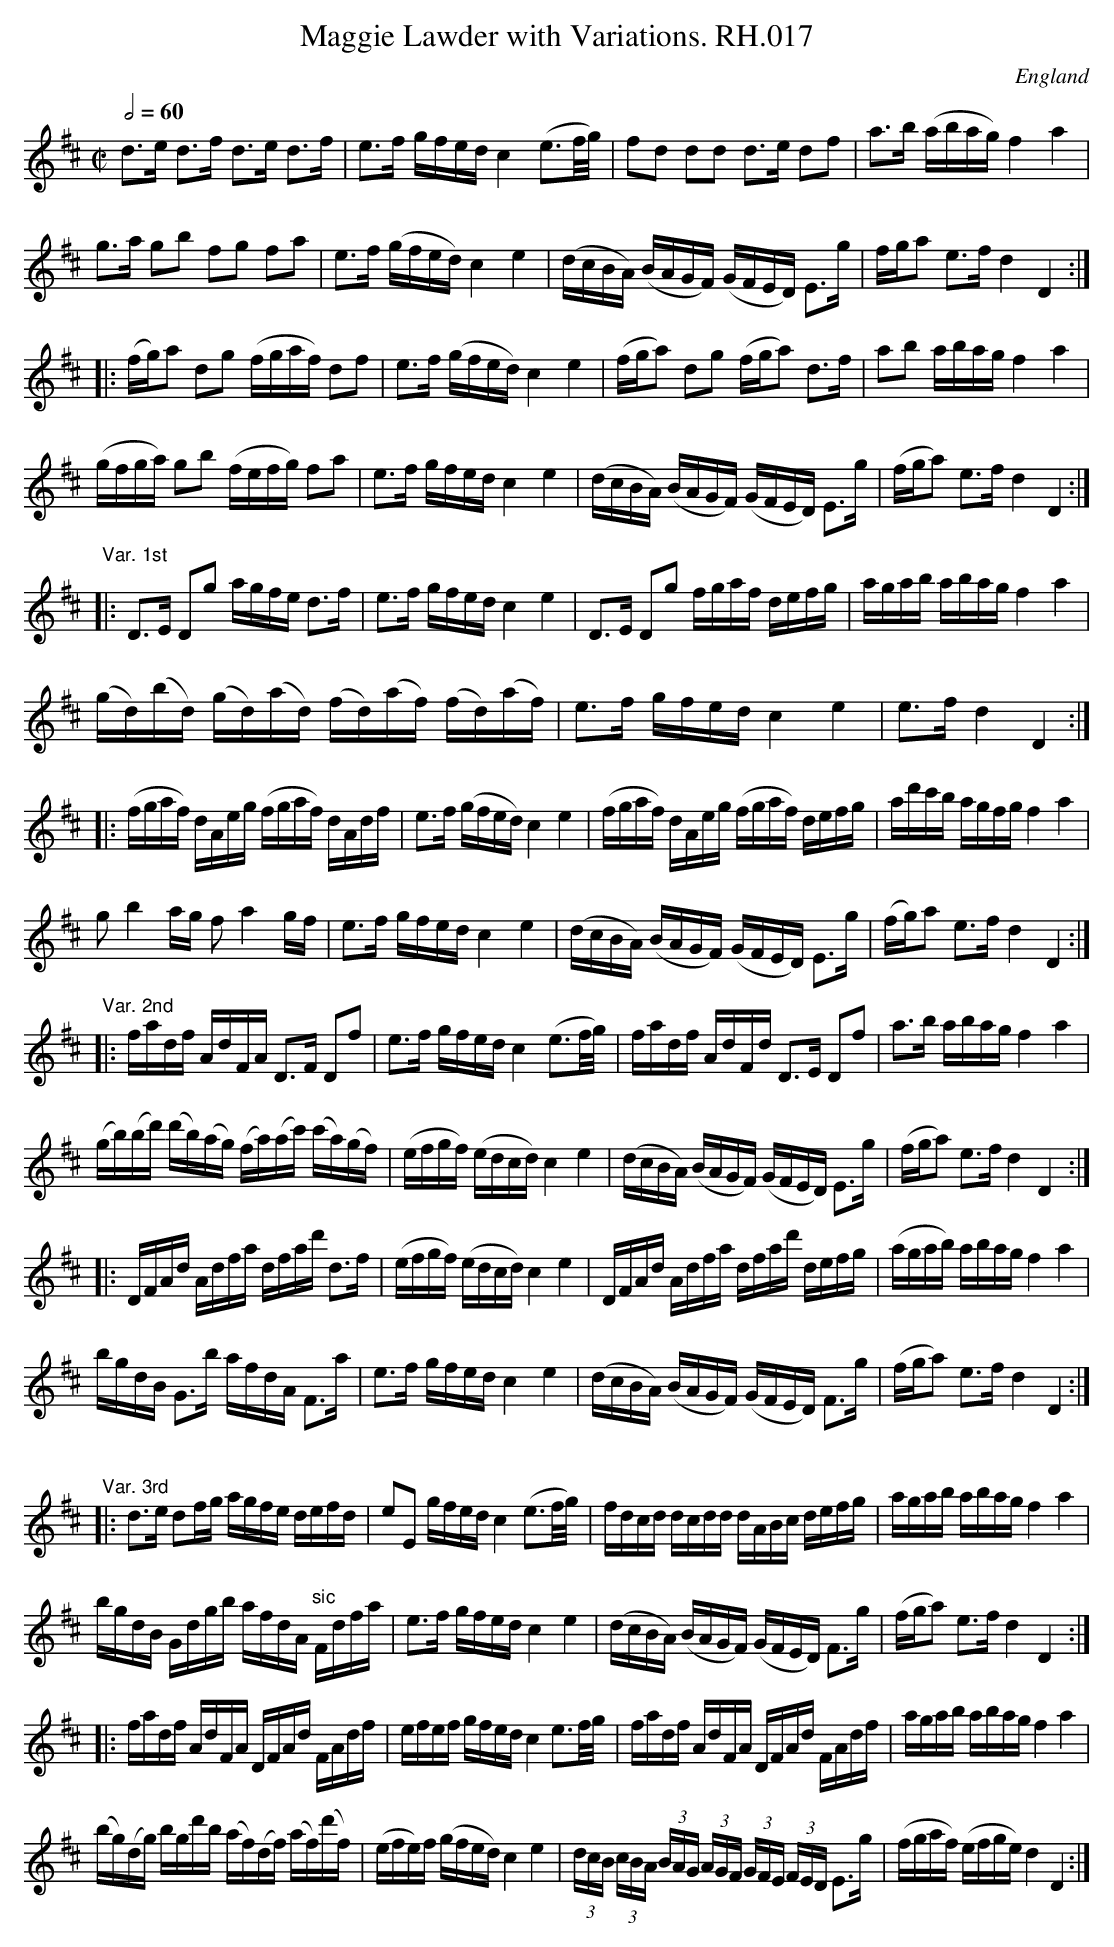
X:1
T:Maggie Lawder with Variations. RH.017
O:England
M:C|
L:1/16
Q:1/2=60
K:D major
d3e d3f d3e d3f|e3f gfed c4 (e3f/g/)|\
f2d2 d2d2 d3e d2f2|a3b (abag) f4 a4|!
g3a g2b2 f2g2 f2a2|e3f (gfed) c4 e4|\
(dcBA) (BAGF) (GFED) E3g|fga2 e3f d4 D4:|!
|:(fg)a2 d2g2 (fgaf) d2f2|e3f (gfed) c4 e4|\
(fga2) d2g2 (fga2) d3f|a2b2 abag f4 a4|!
(gfga) g2b2 (fefg) f2a2|e3f gfed c4 e4|\
(dcBA) (BAGF) (GFED) E3g|(fga2) e3f d4 D4:|!
"Var. 1st"
|:D3E D2g2 agfe d3f|e3f gfed c4 e4|\
D3E D2g2 fgaf defg|agab abag f4 a4|!
(gd)(bd) (gd)(ad) (fd)(af) (fd)(af)|\
e3f gfed c4 e4|e3f d4 D4:|!
|:(fgaf) dAeg (fgaf) dAdf|e3f (gfed) c4 e4|\
(fgaf) dAeg (fgaf) defg|ad'c'b agfg f4 a4|!
g2b4ag f2a4gf|e3f gfed c4 e4|\
(dcBA) (BAGF) (GFED) E3g|(fg)a2 e3f d4 D4:|!
"Var. 2nd"
|:fadf AdFA D3F D2f2|e3f gfed c4 (e3f/g/)|\
fadf AdFd D3E D2f2|a3b abag f4 a4|!
(gb)(bd') (d'b)(ag) (fa)(ac') (c'a)(gf)|\
(efgf) (edcd)c4 e4|\
(dcBA) (BAGF) (GFED) E3g|(fga2) e3f d4D4:|!
|:DFAd Adfa dfad' d3f|(efgf) (edcd) c4 e4|\
DFAd Adfa dfad' defg|(agab) abag f4 a4|!
bgdB G3b afdA F3a|e3f gfed c4 e4|\
(dcBA) (BAGF) (GFED) F3g|(fga2) e3f d4 D4:|!
"Var. 3rd"
|:d3e d2fg agfe defd|e2E2 gfed c4 (e3f/g/)|\
fdcd dcdd dABc defg|agab abag f4 a4|!
bgdB Gdgb afdA "sic"Fdfa|e3f gfed c4 e4|\
(dcBA) (BAGF) (GFED) F3g|(fga2) e3f d4 D4:|!
|:fadf AdFA DFAd FAdf|efef gfed c4 e3f/g/|\
fadf AdFA DFAd FAdf|agab abag f4 a4|!
(bg)(dg) bgd'b (af)(df) (af)(d'f)|(efe)f (gfed) c4 e4|\
(3dcB (3cBA (3BAG (3AGF (3GFE (3FED E3g|\
(fgaf) (efge) d4 D4:|
